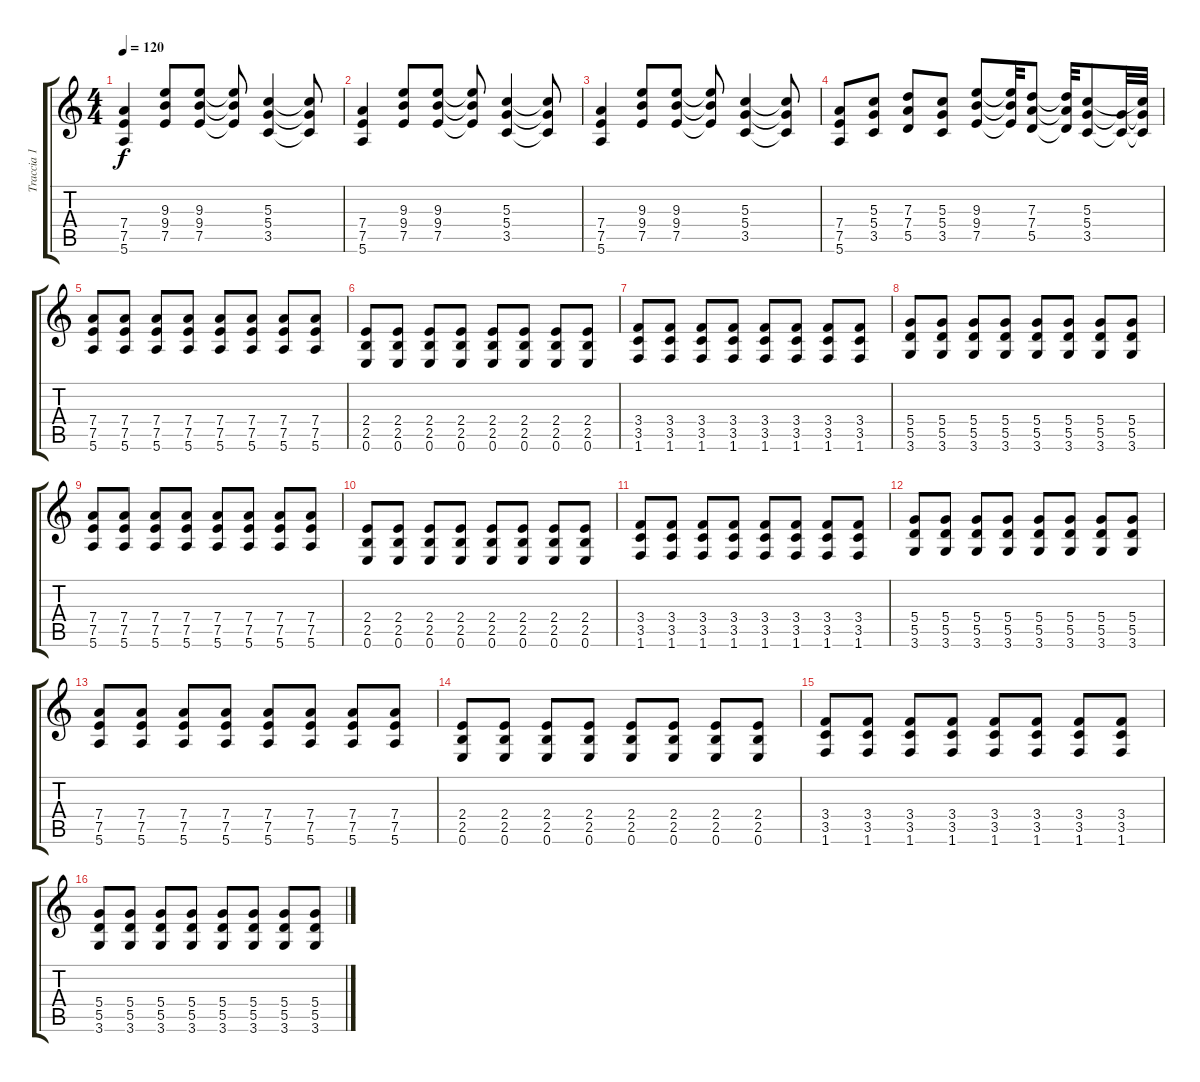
\track ("Traccia 1" "Traccia 1") {instrument overdrivenguitar}
\staff {score tabs}
\tuning (E4 B3 G3 D3 A2 E2) {hide}
\ts (4 4)
\tempo 120
\clef g2
\ks c
(7.4 7.5 5.6).4{dy f} (9.3 9.4 7.5).8 (9.3 9.4 7.5).8 (9.3{t} 9.4{t} 7.5{t}).8 (5.3 5.4 3.5).4 (5.3{t} 5.4{t} 3.5{t}).8 |
(7.4 7.5 5.6).4 (9.3 9.4 7.5).8 (9.3 9.4 7.5).8 (9.3{t} 9.4{t} 7.5{t}).8 (5.3 5.4 3.5).4 (5.3{t} 5.4{t} 3.5{t}).8 |
(7.4 7.5 5.6).4 (9.3 9.4 7.5).8 (9.3 9.4 7.5).8 (9.3{t} 9.4{t} 7.5{t}).8 (5.3 5.4 3.5).4 (5.3{t} 5.4{t} 3.5{t}).8 |
(7.4 7.5 5.6).8 (5.3 5.4 3.5).8 (7.3 7.4 5.5).8 (5.3 5.4 3.5).8 (9.3 9.4 7.5).8 (9.3{t} 9.4{t} 7.5{t}).32 (7.3 7.4 5.5).8 (7.3{t} 7.4{t} 5.5{t}).32 (5.3 5.4 3.5).8 (5.4{t} 3.5{t}).32 (5.3{t} 5.4{t} 3.5{t}).32 |
(7.4 7.5 5.6).8{instrument overdrivenguitar} (7.4 7.5 5.6).8 (7.4 7.5 5.6).8 (7.4 7.5 5.6).8 (7.4 7.5 5.6).8 (7.4 7.5 5.6).8 (7.4 7.5 5.6).8 (7.4 7.5 5.6).8 |
(2.4 2.5 0.6).8 (2.4 2.5 0.6).8 (2.4 2.5 0.6).8 (2.4 2.5 0.6).8 (2.4 2.5 0.6).8 (2.4 2.5 0.6).8 (2.4 2.5 0.6).8 (2.4 2.5 0.6).8 |
(3.4 3.5 1.6).8 (3.4 3.5 1.6).8 (3.4 3.5 1.6).8 (3.4 3.5 1.6).8 (3.4 3.5 1.6).8 (3.4 3.5 1.6).8 (3.4 3.5 1.6).8 (3.4 3.5 1.6).8 |
(5.4 5.5 3.6).8 (5.4 5.5 3.6).8 (5.4 5.5 3.6).8 (5.4 5.5 3.6).8 (5.4 5.5 3.6).8 (5.4 5.5 3.6).8 (5.4 5.5 3.6).8 (5.4 5.5 3.6).8 |
(7.4 7.5 5.6).8{instrument overdrivenguitar} (7.4 7.5 5.6).8 (7.4 7.5 5.6).8 (7.4 7.5 5.6).8 (7.4 7.5 5.6).8 (7.4 7.5 5.6).8 (7.4 7.5 5.6).8 (7.4 7.5 5.6).8 |
(2.4 2.5 0.6).8 (2.4 2.5 0.6).8 (2.4 2.5 0.6).8 (2.4 2.5 0.6).8 (2.4 2.5 0.6).8 (2.4 2.5 0.6).8 (2.4 2.5 0.6).8 (2.4 2.5 0.6).8 |
(3.4 3.5 1.6).8 (3.4 3.5 1.6).8 (3.4 3.5 1.6).8 (3.4 3.5 1.6).8 (3.4 3.5 1.6).8 (3.4 3.5 1.6).8 (3.4 3.5 1.6).8 (3.4 3.5 1.6).8 |
(5.4 5.5 3.6).8 (5.4 5.5 3.6).8 (5.4 5.5 3.6).8 (5.4 5.5 3.6).8 (5.4 5.5 3.6).8 (5.4 5.5 3.6).8 (5.4 5.5 3.6).8 (5.4 5.5 3.6).8 |
(7.4 7.5 5.6).8{instrument overdrivenguitar} (7.4 7.5 5.6).8 (7.4 7.5 5.6).8 (7.4 7.5 5.6).8 (7.4 7.5 5.6).8 (7.4 7.5 5.6).8 (7.4 7.5 5.6).8 (7.4 7.5 5.6).8 |
(2.4 2.5 0.6).8 (2.4 2.5 0.6).8 (2.4 2.5 0.6).8 (2.4 2.5 0.6).8 (2.4 2.5 0.6).8 (2.4 2.5 0.6).8 (2.4 2.5 0.6).8 (2.4 2.5 0.6).8 |
(3.4 3.5 1.6).8 (3.4 3.5 1.6).8 (3.4 3.5 1.6).8 (3.4 3.5 1.6).8 (3.4 3.5 1.6).8 (3.4 3.5 1.6).8 (3.4 3.5 1.6).8 (3.4 3.5 1.6).8 |
(5.4 5.5 3.6).8 (5.4 5.5 3.6).8 (5.4 5.5 3.6).8 (5.4 5.5 3.6).8 (5.4 5.5 3.6).8 (5.4 5.5 3.6).8 (5.4 5.5 3.6).8 (5.4 5.5 3.6).8
